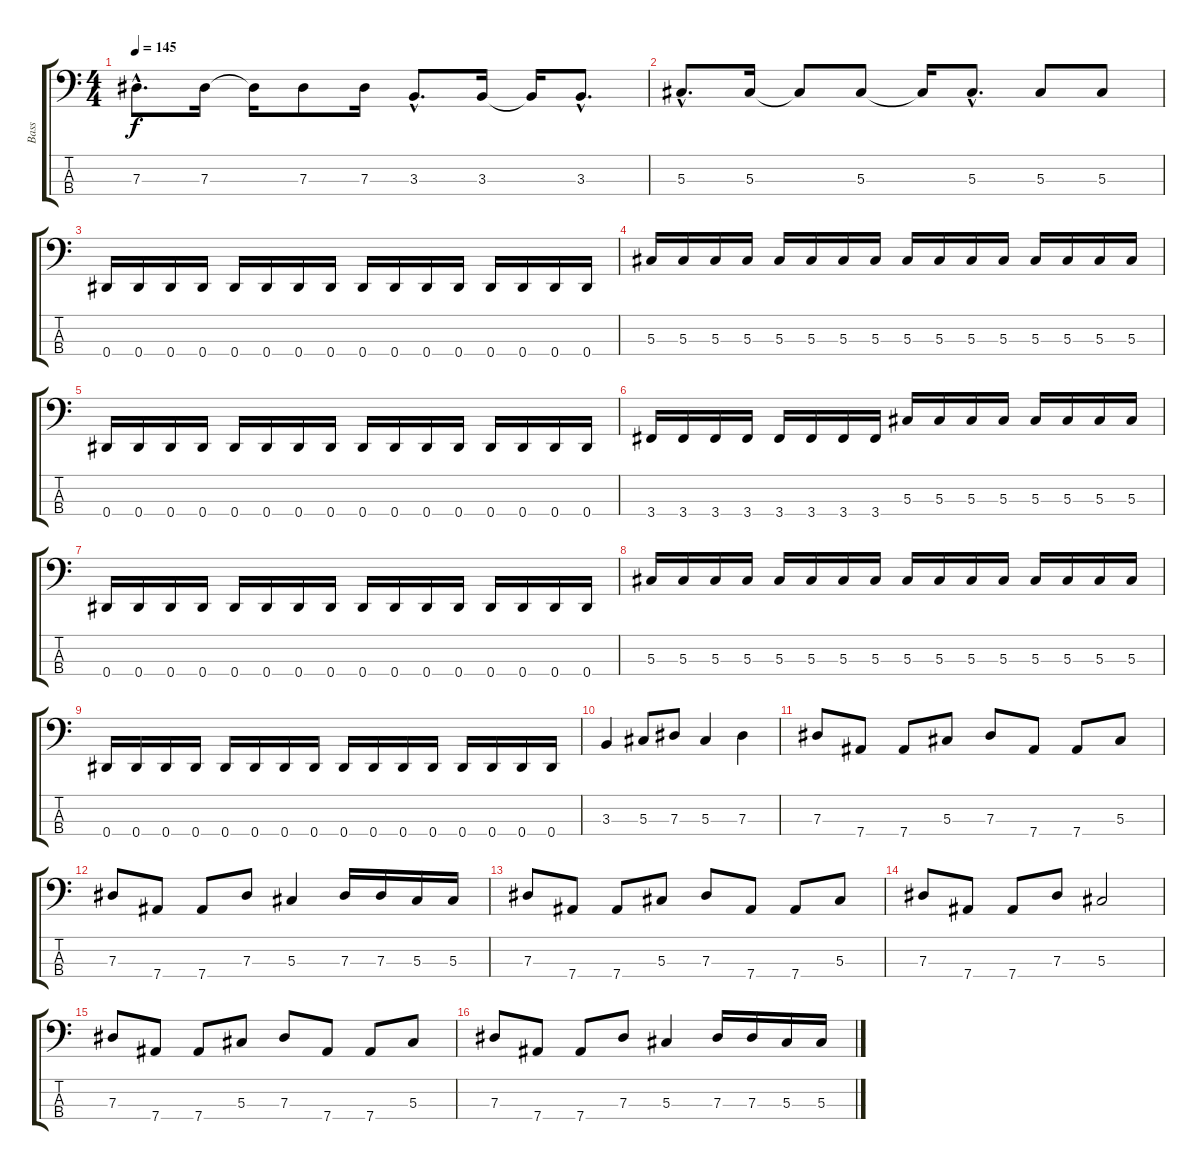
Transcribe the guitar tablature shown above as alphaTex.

\track ("Bass" "Bass") {instrument electricbassfinger}
\staff {score tabs}
\tuning (Gb2 Db2 Ab1 Eb1) {hide}
\ts (4 4)
\tempo 145
\clef f4
\ks c
7.3{hac}.8{d dy f} 7.3.16 7.3{t}.16 7.3.8 7.3.16 3.3{hac}.8{d} 3.3.16 3.3{t}.16 3.3{hac}.8{d} |
5.3{hac}.8{d} 5.3.16 5.3{t}.8 5.3.8 5.3{t}.16 5.3{hac}.8{d} 5.3.8 5.3.8 |
0.4.16 0.4.16 0.4.16 0.4.16 0.4.16 0.4.16 0.4.16 0.4.16 0.4.16 0.4.16 0.4.16 0.4.16 0.4.16 0.4.16 0.4.16 0.4.16 |
5.3.16 5.3.16 5.3.16 5.3.16 5.3.16 5.3.16 5.3.16 5.3.16 5.3.16 5.3.16 5.3.16 5.3.16 5.3.16 5.3.16 5.3.16 5.3.16 |
0.4.16 0.4.16 0.4.16 0.4.16 0.4.16 0.4.16 0.4.16 0.4.16 0.4.16 0.4.16 0.4.16 0.4.16 0.4.16 0.4.16 0.4.16 0.4.16 |
3.4.16 3.4.16 3.4.16 3.4.16 3.4.16 3.4.16 3.4.16 3.4.16 5.3.16 5.3.16 5.3.16 5.3.16 5.3.16 5.3.16 5.3.16 5.3.16 |
0.4.16 0.4.16 0.4.16 0.4.16 0.4.16 0.4.16 0.4.16 0.4.16 0.4.16 0.4.16 0.4.16 0.4.16 0.4.16 0.4.16 0.4.16 0.4.16 |
5.3.16 5.3.16 5.3.16 5.3.16 5.3.16 5.3.16 5.3.16 5.3.16 5.3.16 5.3.16 5.3.16 5.3.16 5.3.16 5.3.16 5.3.16 5.3.16 |
0.4.16 0.4.16 0.4.16 0.4.16 0.4.16 0.4.16 0.4.16 0.4.16 0.4.16 0.4.16 0.4.16 0.4.16 0.4.16 0.4.16 0.4.16 0.4.16 |
3.3.4 5.3.8 7.3.8 5.3.4 7.3.4 |
7.3.8 7.4.8 7.4.8 5.3.8 7.3.8 7.4.8 7.4.8 5.3.8 |
7.3.8 7.4.8 7.4.8 7.3.8 5.3.4 7.3.16 7.3.16 5.3.16 5.3.16 |
7.3.8 7.4.8 7.4.8 5.3.8 7.3.8 7.4.8 7.4.8 5.3.8 |
7.3.8 7.4.8 7.4.8 7.3.8 5.3.2 |
7.3.8 7.4.8 7.4.8 5.3.8 7.3.8 7.4.8 7.4.8 5.3.8 |
7.3.8 7.4.8 7.4.8 7.3.8 5.3.4 7.3.16 7.3.16 5.3.16 5.3.16
